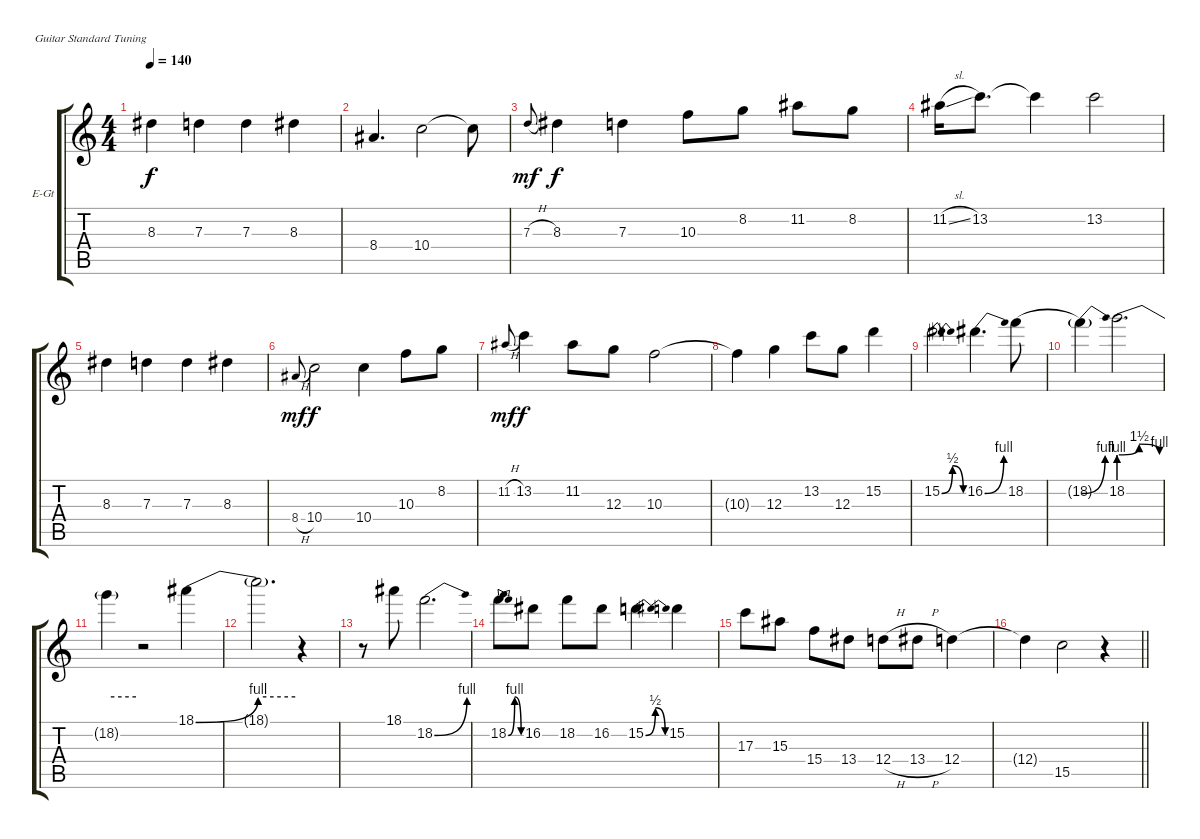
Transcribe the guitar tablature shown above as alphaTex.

\bracketExtendMode groupsimilarinstruments
\firstSystemTrackNameOrientation horizontal
\otherSystemsTrackNameOrientation horizontal
\track ("Lead" "E-Gt") {instrument overdrivenguitar}
\staff {score tabs}
\tuning (E4 B3 G3 D3 A2 E2)
\ts (4 4)
\tempo 140
\clef g2
\ks c
8.3.4{dy f} 7.3.4 7.3.4 8.3.4 |
8.4.4{d} 10.4.2 10.4{t}.8 |
7.3{h}.8{gr onbeat dy mf} 8.3.4{dy f} 7.3.4 10.3.8 8.2.8 11.2.8 8.2.8 |
11.2{sl}.16 13.2.8{d} 13.2{t}.4 13.2.2 |
8.3.4 7.3.4 7.3.4 8.3.4 |
8.4{h}.8{gr onbeat dy mf} 10.4.2{dy f} 10.4.4 10.3.8 8.2.8 |
11.2{h}.8{gr onbeat dy mf} 13.2.4{dy f} 11.2.8 12.3.8 10.3.2 |
10.3{t}.4 12.3.4 13.2.8 12.3.8 15.2.4 |
15.2{be (bendrelease 0 0 30 2 30 2 60 0)}.2 16.2{be (bend 0 0 60 4)}.4{d} 18.2{be (hold 0 0 60 0)}.8 |
18.2{be (bend 0 0 60 4) t}.4 18.2{be (bendrelease 0 4 30 6 30 6 60 4)}.2{d} |
18.2{be (hold 0 4 60 4) t}.4 r.2 18.1{be (bend 0 0 60 4)}.4 |
18.1{be (hold 0 4 60 4) t}.2{d} r.4 |
r.8 18.1.8 18.2{be (bend 0 0 60 4)}.2{d} |
18.2{be (bendrelease 0 0 30 4 30 4 60 0)}.8 16.2.8 18.2.8 16.2.8 15.2{be (bendrelease 0 0 30 2 30 2 60 0)}.4 15.2.4 |
17.3.8 15.3.8 15.4.8 13.4.8 12.4{h}.8 13.4{h}.8 12.4.4 |
\barLineRight lightlight
12.4{t}.4 15.5.2 r.4
